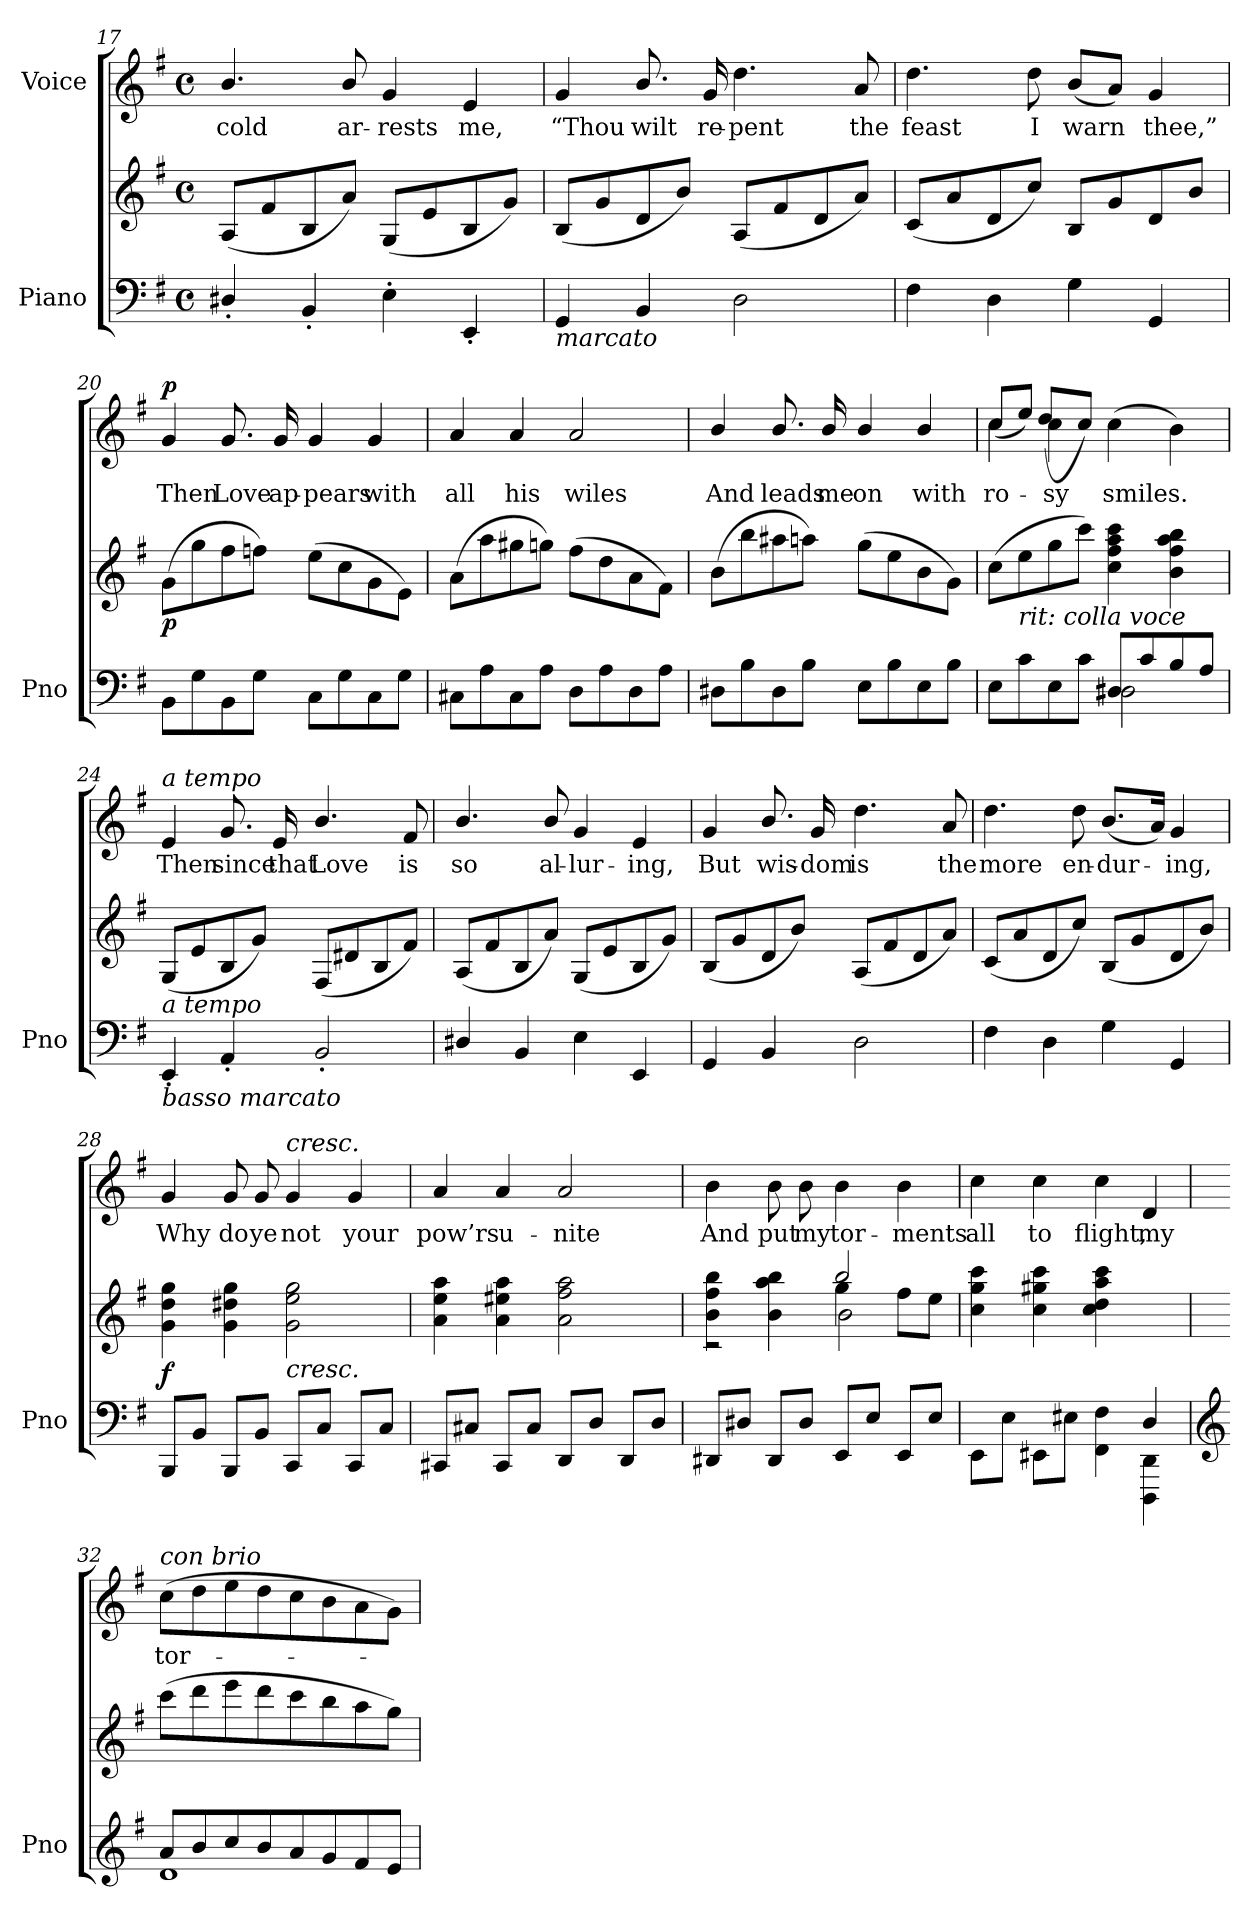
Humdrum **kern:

**kern	**kern	**dynam	**kern	**text	**dynam
*part2	*part2	*part2	*part1	*part1	*part1
*staff3	*staff2	*staff2/3	*staff1	*staff1	*staff1
*I"Piano	*	*	*I"Voice	*	*
*I'Pno	*	*	*	*	*
*clefF4	*clefG2	*	*clefG2	*	*
*k[f#]	*k[f#]	*	*k[f#]	*	*
*M4/4	*M4/4	*	*M4/4	*	*
*met(c)	*met(c)	*	*met(c)	*	*
=17	=17	=17	=17	=17	=17
!	!	!	!	!LO:LY:b	!
4D#X'/	(<8A/L	.	4.b/	cold	.
.	8f#/	.	.	.	.
4BB'/	8B/	.	.	.	.
!	!	!	!	!LO:LY:b	!
.	8a/J)	.	8b/	ar-	.
!	!	!	!	!LO:LY:b	!
4E'\	(<8G/L	.	4g/	-rests	.
.	8e/	.	.	.	.
!	!	!	!	!LO:LY:b	!
4EE'/	8B/	.	4e/	me,	.
.	8g/J)	.	.	.	.
!!LO:PB:g=z
=18	=18	=18	=18	=18	=18
!LO:TX:b:i:t=marcato	!	!	!	!	!
!	!	!	!	!LO:LY:b	!
4GG/	(<8B/L	.	4g/	“Thou	.
.	8g/	.	.	.	.
!	!	!	!	!LO:LY:b	!
4BB/	8d/	.	8.b/	wilt	.
.	8b/J)	.	.	.	.
!	!	!	!	!LO:LY:b	!
.	.	.	16g/	re-	.
!	!	!	!	!LO:LY:b	!
2D\	(<8A/L	.	4.dd\	-pent	.
.	8f#/	.	.	.	.
.	8d/	.	.	.	.
!	!	!	!	!LO:LY:b	!
.	8a/J)	.	8a/	the	.
=19	=19	=19	=19	=19	=19
!	!	!	!	!LO:LY:b	!
4F#\	(<8c/L	.	4.dd\	feast	.
.	8a/	.	.	.	.
4D\	8d/	.	.	.	.
!	!	!	!	!LO:LY:b	!
.	8cc/J)	.	8dd\	I	.
!	!	!	!	!LO:LY:b	!
4G\	8B/L	.	(<8b/L	warn	.
.	8g/	.	8a/J)	.	.
!	!	!	!	!LO:LY:b	!
4GG/	8d/	.	4g/	thee,”	.
.	8b/J	.	.	.	.
=20	=20	=20	=20	=20	=20
!	!	!LO:DY:b	!	!LO:LY:b	!LO:DY:a
8BB\L	(>8g\L	p	4g/	Then	p
8G\	8gg\	.	.	.	.
!	!	!	!	!LO:LY:b	!
8BB\	8ff#\	.	8.g/	Love	.
8G\J	8ffn\J)	.	.	.	.
!	!	!	!	!LO:LY:b	!
.	.	.	16g/	ap-	.
!	!	!	!	!LO:LY:b	!
8C\L	(>8ee\L	.	4g/	-pears	.
8G\	8cc\	.	.	.	.
!	!	!	!	!LO:LY:b	!
8C\	8g\	.	4g/	with	.
8G\J	8e\J)	.	.	.	.
!!LO:LB:g=z
=21	=21	=21	=21	=21	=21
!	!	!	!	!LO:LY:b	!
8C#X\L	(>8a\L	.	4a/	all	.
8A\	8aa\	.	.	.	.
!	!	!	!	!LO:LY:b	!
8C#\	8gg#X\	.	4a/	his	.
8A\J	8ggn\J)	.	.	.	.
!	!	!	!	!LO:LY:b	!
8D\L	(>8ff#\L	.	2a/	wiles	.
8A\	8dd\	.	.	.	.
8D\	8a\	.	.	.	.
8A\J	8f#\J)	.	.	.	.
=22	=22	=22	=22	=22	=22
!	!	!	!	!LO:LY:b	!
8D#X\L	(>8b\L	.	4b/	And	.
8B\	8bb\	.	.	.	.
!	!	!	!	!LO:LY:b	!
8D#\	8aa#X\	.	8.b/	leads	.
8B\J	8aan\J)	.	.	.	.
!	!	!	!	!LO:LY:b	!
.	.	.	16b/	me	.
!	!	!	!	!LO:LY:b	!
8E\L	(>8gg\L	.	4b/	on	.
8B\	8ee\	.	.	.	.
!	!	!	!	!LO:LY:b	!
8E\	8b\	.	4b/	with	.
8B\J	8g\J)	.	.	.	.
=23	=23	=23	=23	=23	=23
*^	*	*	*	*	*
!	!	!	!	!LO:TX:a:i:t=rit&colon; con espress&colon;	!	!
!	!	!	!	!	!LO:LY:b	!
*	*	*	*	*^	*	*
8E\L	2ryy	(>8cc\L	.	4cc\	(<8cc/L	ro-	.
!LO:TX:a:i:t=rit&colon; colla voce	!	!	!	!	!	!	!
8c\	.	8ee\	.	.	8ee/J)	.	.
!	!	!	!	!	!	!LO:LY:b	!
8E\	.	8gg\	.	4cc\	(<8dd/L	-sy	.
8c\J	.	8ccc\J)	.	.	8cc/J)	.	.
!	!	!	!	!	!	!LO:LY:b	!
8D#X/L	2D#\	4cc\ 4ff#\ 4aa\ 4ccc\	.	(>4cc\	2ryy	smiles.	.
8c/	.	.	.	.	.	.	.
8B/	.	4b\ 4ff#\ 4aa\ 4bb\	.	4b\)	.	.	.
8A/J	.	.	.	.	.	.	.
*v	*v	*	*	*v	*v	*	*
!!LO:LB:g=z
=24	=24	=24	=24	=24	=24
!	!	!	!LO:TX:a:i:t=a tempo	!	!
!LO:TX:b:i:t=basso marcato	!	!	!	!	!
!LO:TX:a:i:t=a tempo	!	!	!	!	!
!	!	!	!	!LO:LY:b	!
4EE'/	(<8G/L	.	4e/	Then	.
.	8e/	.	.	.	.
!	!	!	!	!LO:LY:b	!
4AA'/	8B/	.	8.g/	since	.
.	8g/J)	.	.	.	.
!	!	!	!	!LO:LY:b	!
.	.	.	16e/	that	.
!	!	!	!	!LO:LY:b	!
2BB'/	(<8F#/L	.	4.b/	Love	.
.	8d#X/	.	.	.	.
.	8B/	.	.	.	.
!	!	!	!	!LO:LY:b	!
.	8f#/J)	.	8f#/	is	.
=25	=25	=25	=25	=25	=25
!	!	!	!	!LO:LY:b	!
4D#X/	(<8A/L	.	4.b/	so	.
.	8f#/	.	.	.	.
4BB/	8B/	.	.	.	.
!	!	!	!	!LO:LY:b	!
.	8a/J)	.	8b/	al-	.
!	!	!	!	!LO:LY:b	!
4E\	(<8G/L	.	4g/	-lur-	.
.	8e/	.	.	.	.
!	!	!	!	!LO:LY:b	!
4EE/	8B/	.	4e/	-ing,	.
.	8g/J)	.	.	.	.
=26	=26	=26	=26	=26	=26
!	!	!	!	!LO:LY:b	!
4GG/	(<8B/L	.	4g/	But	.
.	8g/	.	.	.	.
!	!	!	!	!LO:LY:b	!
4BB/	8d/	.	8.b/	wis-	.
.	8b/J)	.	.	.	.
!	!	!	!	!LO:LY:b	!
.	.	.	16g/	-dom	.
!	!	!	!	!LO:LY:b	!
2D\	(<8A/L	.	4.dd\	is	.
.	8f#/	.	.	.	.
.	8d/	.	.	.	.
!	!	!	!	!LO:LY:b	!
.	8a/J)	.	8a/	the	.
!!LO:LB:g=z
=27	=27	=27	=27	=27	=27
!	!	!	!	!LO:LY:b	!
4F#\	(<8c/L	.	4.dd\	more	.
.	8a/	.	.	.	.
4D\	8d/	.	.	.	.
!	!	!	!	!LO:LY:b	!
.	8cc/J)	.	8dd\	en-	.
!	!	!	!	!LO:LY:b	!
4G\	(<8B/L	.	(<8.b/L	-dur-	.
.	8g/	.	.	.	.
.	.	.	16a/Jk)	.	.
!	!	!	!	!LO:LY:b	!
4GG/	8d/	.	4g/	-ing,	.
.	8b/J)	.	.	.	.
=28	=28	=28	=28	=28	=28
!	!	!LO:DY:b	!	!LO:LY:b	!
8BBB/L	4g\ 4dd\ 4gg\	f	4g/	Why	.
8BB/J	.	.	.	.	.
!	!	!	!	!LO:LY:b	!
8BBB/L	4g\ 4dd#X\ 4gg\	.	8g/	do	.
!	!	!	!	!LO:LY:b	!
8BB/J	.	.	8g/	ye	.
!	!	!	!LO:TX:a:i:t=cresc.	!	!
!	!LO:TX:b:i:t=cresc.	!	!	!	!
!	!	!	!	!LO:LY:b	!
8CC/L	2g\ 2ee\ 2gg\	.	4g/	not	.
8C/J	.	.	.	.	.
!	!	!	!	!LO:LY:b	!
8CC/L	.	.	4g/	your	.
8C/J	.	.	.	.	.
=29	=29	=29	=29	=29	=29
!	!	!	!	!LO:LY:b	!
8CC#X/L	4a\ 4ee\ 4aa\	.	4a/	pow’rs	.
8C#X/J	.	.	.	.	.
!	!	!	!	!LO:LY:b	!
8CC#/L	4a\ 4ee#X\ 4aa\	.	4a/	u-	.
8C#/J	.	.	.	.	.
!	!	!	!	!LO:LY:b	!
8DD/L	2a\ 2ff#\ 2aa\	.	2a/	-nite	.
8D/J	.	.	.	.	.
8DD/L	.	.	.	.	.
8D/J	.	.	.	.	.
!!LO:PB:g=z
=30	=30	=30	=30	=30	=30
*	*^	*	*	*	*
*	*	*^	*	*	*	*
!	!	!	!	!	!	!LO:LY:b	!
8DD#X/L	4b\ 4ff#\ 4bb\	2ryy	2r	.	4b\	And	.
8D#X/J	.	.	.	.	.	.	.
!	!	!	!	!	!	!LO:LY:b	!
8DD#/L	4b\ 4aa\ 4bb\	.	.	.	8b\	put	.
!	!	!	!	!	!	!LO:LY:b	!
8D#/J	.	.	.	.	8b\	my	.
!	!	!	!	!	!	!LO:LY:b	!
8EE/L	2bb/	4gg\	2b\	.	4b\	tor-	.
8E/J	.	.	.	.	.	.	.
!	!	!	!	!	!	!LO:LY:b	!
8EE/L	.	8ff#\L	.	.	4b\	-ments	.
8E/J	.	8ee\J	.	.	.	.	.
*	*	*v	*v	*	*	*	*
=31	=31	=31	=31	=31	=31	=31
*^	*	*	*	*	*	*
!	!	!	!	!	!	!LO:LY:b	!
*	*	*v	*v	*	*	*	*
2.ryy	8EE\L	4cc\ 4gg\ 4ccc\	.	4cc\	all	.
.	8E\J	.	.	.	.	.
!	!	!	!	!	!LO:LY:b	!
.	8EE#X\L	4cc\ 4gg#X\ 4ccc\	.	4cc\	to	.
.	8E#X\J	.	.	.	.	.
!	!	!	!	!	!LO:LY:b	!
.	4FF#\ 4F#\	(>4cc\ 4dd\ 4aa\ 4ccc\	.	4cc\	flight,	.
!	!	!	!	!	!LO:LY:b	!
4D/)	4DDD\ 4DD\	4ryy	.	4d/	my	.
!!LO:LB:g=z
=32	=32	=32	=32	=32	=32	=32
*clefG2	*	*	*	*	*	*
!	!	!	!	!LO:TX:a:i:t=con brio	!	!
!	!	!	!LO:DY:b	!	!LO:LY:b	!
!	!	!	!LO:DY:n=1:b	!	!	!
8a/L	1d	(>8ccc\L	f other-dynamics	(>8cc\L	tor-	.
8b/	.	8ddd\	.	8dd\	.	.
8cc/	.	8eee\	.	8ee\	.	.
8b/	.	8ddd\	.	8dd\	.	.
8a/	.	8ccc\	.	8cc\	.	.
8g/	.	8bb\	.	8b\	.	.
8f#/	.	8aa\	.	8a\	.	.
8e/J	.	8gg\J)	.	8g\J)	.	.
*v	*v	*	*	*	*	*
=	=	=	=	=	=
*-	*-	*-	*-	*-	*-
